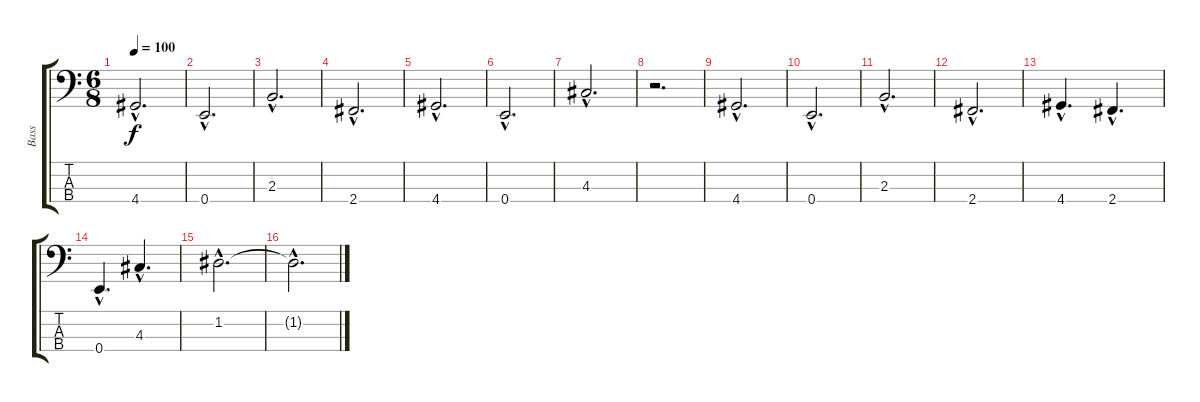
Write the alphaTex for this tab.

\track ("Bass" "Bass") {instrument electricbasspick}
\staff {score tabs}
\tuning (G2 D2 A1 E1) {hide}
\ts (6 8)
\tempo 100
\clef f4
\ks c
4.4{hac}.2{d dy f} |
0.4{hac}.2{d} |
2.3{hac}.2{d} |
2.4{hac}.2{d} |
4.4{hac}.2{d} |
0.4{hac}.2{d} |
4.3{hac}.2{d} |
r.2{d} |
4.4{hac}.2{d} |
0.4{hac}.2{d} |
2.3{hac}.2{d} |
2.4{hac}.2{d} |
4.4{hac}.4{d} 2.4{hac}.4{d} |
0.4{hac}.4{d} 4.3{hac}.4{d} |
1.2{hac}.2{d} |
1.2{hac t}.2{d}
